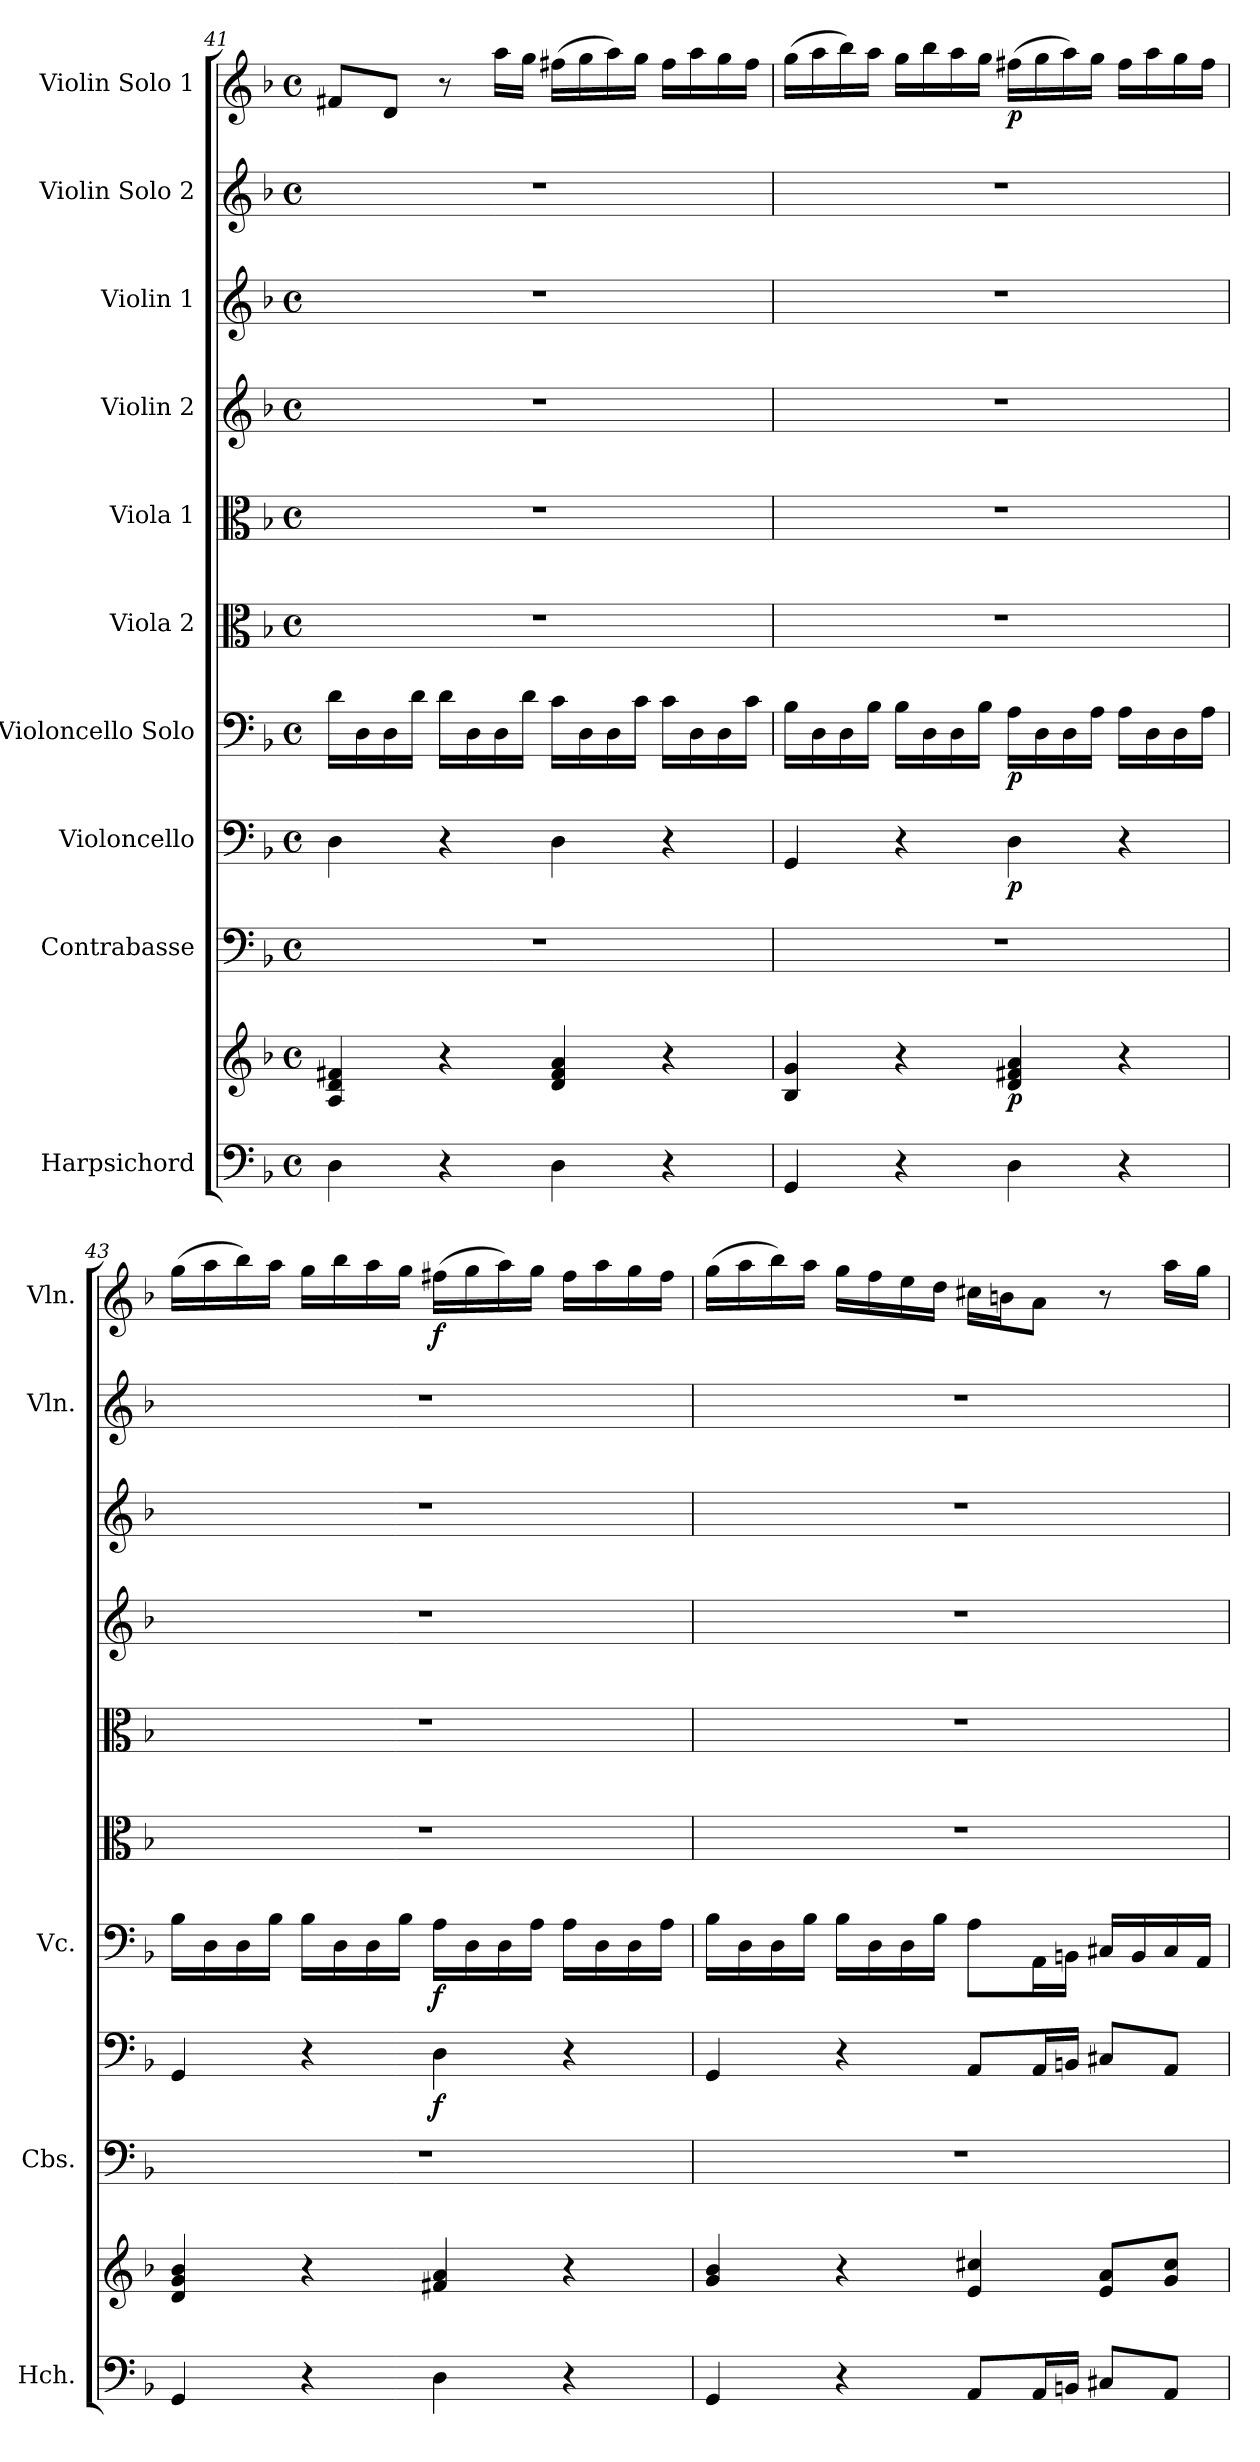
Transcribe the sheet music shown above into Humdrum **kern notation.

**kern	**kern	**dynam	**kern	**kern	**dynam	**kern	**dynam	**kern	**kern	**kern	**kern	**kern	**kern	**dynam
*part10	*part10	*part10	*part9	*part8	*part8	*part7	*part7	*part6	*part5	*part4	*part3	*part2	*part1	*part1
*staff11	*staff10	*staff10/11	*staff9	*staff8	*staff8	*staff7	*staff7	*staff6	*staff5	*staff4	*staff3	*staff2	*staff1	*staff1
*I"Harpsichord	*	*	*I"Contrabasse	*I"Violoncello	*	*I"Violoncello Solo	*	*I"Viola 2	*I"Viola 1	*I"Violin 2	*I"Violin 1	*I"Violin Solo 2	*I"Violin Solo 1	*
*I'Hch.	*	*	*I'Cbs.	*	*	*I'Vc.	*	*	*	*	*	*I'Vln.	*I'Vln.	*
*clefF4	*clefG2	*	*clefF4	*clefF4	*	*clefF4	*	*clefC3	*clefC3	*clefG2	*clefG2	*clefG2	*clefG2	*
*	*	*	*ITrd7c12	*	*	*	*	*	*	*	*	*	*	*
*k[b-]	*k[b-]	*	*k[b-]	*k[b-]	*	*k[b-]	*	*k[b-]	*k[b-]	*k[b-]	*k[b-]	*k[b-]	*k[b-]	*
*M4/4	*M4/4	*	*M4/4	*M4/4	*	*M4/4	*	*M4/4	*M4/4	*M4/4	*M4/4	*M4/4	*M4/4	*
*met(c)	*met(c)	*	*met(c)	*met(c)	*	*met(c)	*	*met(c)	*met(c)	*met(c)	*met(c)	*met(c)	*met(c)	*
=41	=41	=41	=41	=41	=41	=41	=41	=41	=41	=41	=41	=41	=41	=41
4D\	4A/ 4d/ 4f#X/	.	1r	4D\	.	16d\LL	.	1r	1r	1r	1r	1r	8f#X/L	.
.	.	.	.	.	.	16D\	.	.	.	.	.	.	.	.
.	.	.	.	.	.	16D\	.	.	.	.	.	.	8d/J	.
.	.	.	.	.	.	16d\JJ	.	.	.	.	.	.	.	.
4r	4r	.	.	4r	.	16d\LL	.	.	.	.	.	.	8r	.
.	.	.	.	.	.	16D\	.	.	.	.	.	.	.	.
.	.	.	.	.	.	16D\	.	.	.	.	.	.	16aa\LL	.
.	.	.	.	.	.	16d\JJ	.	.	.	.	.	.	16gg\JJ	.
4D\	4d/ 4f#/ 4a/	.	.	4D\	.	16c\LL	.	.	.	.	.	.	(>16ff#X\LL	.
.	.	.	.	.	.	16D\	.	.	.	.	.	.	16gg\	.
.	.	.	.	.	.	16D\	.	.	.	.	.	.	16aa\)	.
.	.	.	.	.	.	16c\JJ	.	.	.	.	.	.	16gg\JJ	.
4r	4r	.	.	4r	.	16c\LL	.	.	.	.	.	.	16ff#\LL	.
.	.	.	.	.	.	16D\	.	.	.	.	.	.	16aa\	.
.	.	.	.	.	.	16D\	.	.	.	.	.	.	16gg\	.
.	.	.	.	.	.	16c\JJ	.	.	.	.	.	.	16ff#\JJ	.
=42	=42	=42	=42	=42	=42	=42	=42	=42	=42	=42	=42	=42	=42	=42
4GG/	4B-/ 4g/	.	1r	4GG/	.	16B-\LL	.	1r	1r	1r	1r	1r	(>16gg\LL	.
.	.	.	.	.	.	16D\	.	.	.	.	.	.	16aa\	.
.	.	.	.	.	.	16D\	.	.	.	.	.	.	16bb-\)	.
.	.	.	.	.	.	16B-\JJ	.	.	.	.	.	.	16aa\JJ	.
4r	4r	.	.	4r	.	16B-\LL	.	.	.	.	.	.	16gg\LL	.
.	.	.	.	.	.	16D\	.	.	.	.	.	.	16bb-\	.
.	.	.	.	.	.	16D\	.	.	.	.	.	.	16aa\	.
.	.	.	.	.	.	16B-\JJ	.	.	.	.	.	.	16gg\JJ	.
!	!	!LO:DY:b	!	!	!LO:DY:b	!	!LO:DY:b	!	!	!	!	!	!	!LO:DY:b
4D\	4d/ 4f#X/ 4a/	p	.	4D\	p	16A\LL	p	.	.	.	.	.	(>16ff#X\LL	p
.	.	.	.	.	.	16D\	.	.	.	.	.	.	16gg\	.
.	.	.	.	.	.	16D\	.	.	.	.	.	.	16aa\)	.
.	.	.	.	.	.	16A\JJ	.	.	.	.	.	.	16gg\JJ	.
4r	4r	.	.	4r	.	16A\LL	.	.	.	.	.	.	16ff#\LL	.
.	.	.	.	.	.	16D\	.	.	.	.	.	.	16aa\	.
.	.	.	.	.	.	16D\	.	.	.	.	.	.	16gg\	.
.	.	.	.	.	.	16A\JJ	.	.	.	.	.	.	16ff#\JJ	.
=43	=43	=43	=43	=43	=43	=43	=43	=43	=43	=43	=43	=43	=43	=43
4GG/	4d/ 4g/ 4b-/	.	1r	4GG/	.	16B-\LL	.	1r	1r	1r	1r	1r	(>16gg\LL	.
.	.	.	.	.	.	16D\	.	.	.	.	.	.	16aa\	.
.	.	.	.	.	.	16D\	.	.	.	.	.	.	16bb-\)	.
.	.	.	.	.	.	16B-\JJ	.	.	.	.	.	.	16aa\JJ	.
4r	4r	.	.	4r	.	16B-\LL	.	.	.	.	.	.	16gg\LL	.
.	.	.	.	.	.	16D\	.	.	.	.	.	.	16bb-\	.
.	.	.	.	.	.	16D\	.	.	.	.	.	.	16aa\	.
.	.	.	.	.	.	16B-\JJ	.	.	.	.	.	.	16gg\JJ	.
!	!	!LO:DY:b	!	!	!	!	!	!	!	!	!	!	!	!
!	!	!LO:DY:n=1:b	!	!	!LO:DY:b	!	!LO:DY:b	!	!	!	!	!	!	!LO:DY:b
4D\	4f#X/ 4a/	f mp	.	4D\	f	16A\LL	f	.	.	.	.	.	(>16ff#X\LL	f
.	.	.	.	.	.	16D\	.	.	.	.	.	.	16gg\	.
.	.	.	.	.	.	16D\	.	.	.	.	.	.	16aa\)	.
.	.	.	.	.	.	16A\JJ	.	.	.	.	.	.	16gg\JJ	.
4r	4r	.	.	4r	.	16A\LL	.	.	.	.	.	.	16ff#\LL	.
.	.	.	.	.	.	16D\	.	.	.	.	.	.	16aa\	.
.	.	.	.	.	.	16D\	.	.	.	.	.	.	16gg\	.
.	.	.	.	.	.	16A\JJ	.	.	.	.	.	.	16ff#\JJ	.
!!LO:LB:g=z
=44	=44	=44	=44	=44	=44	=44	=44	=44	=44	=44	=44	=44	=44	=44
4GG/	4g/ 4b-/	.	1r	4GG/	.	16B-\LL	.	1r	1r	1r	1r	1r	(>16gg\LL	.
.	.	.	.	.	.	16D\	.	.	.	.	.	.	16aa\	.
.	.	.	.	.	.	16D\	.	.	.	.	.	.	16bb-\)	.
.	.	.	.	.	.	16B-\JJ	.	.	.	.	.	.	16aa\JJ	.
4r	4r	.	.	4r	.	16B-\LL	.	.	.	.	.	.	16gg\LL	.
.	.	.	.	.	.	16D\	.	.	.	.	.	.	16ff\	.
.	.	.	.	.	.	16D\	.	.	.	.	.	.	16ee\	.
.	.	.	.	.	.	16B-\JJ	.	.	.	.	.	.	16dd\JJ	.
8AA/L	4e/ 4cc#X/	.	.	8AA/L	.	8A\L	.	.	.	.	.	.	16cc#X\LL	.
.	.	.	.	.	.	.	.	.	.	.	.	.	16bn\J	.
16AA/L	.	.	.	16AA/L	.	16AA\L	.	.	.	.	.	.	8a\J	.
16BBn/JJ	.	.	.	16BBn/JJ	.	16BBn\JJ	.	.	.	.	.	.	.	.
8C#X/L	8e/ 8a/L	.	.	8C#X/L	.	16C#X/LL	.	.	.	.	.	.	8r	.
.	.	.	.	.	.	16BB/	.	.	.	.	.	.	.	.
8AA/J	8g/ 8cc#/J	.	.	8AA/J	.	16C#/	.	.	.	.	.	.	16aa\LL	.
.	.	.	.	.	.	16AA/JJ	.	.	.	.	.	.	16gg\JJ	.
=	=	=	=	=	=	=	=	=	=	=	=	=	=	=
*-	*-	*-	*-	*-	*-	*-	*-	*-	*-	*-	*-	*-	*-	*-
